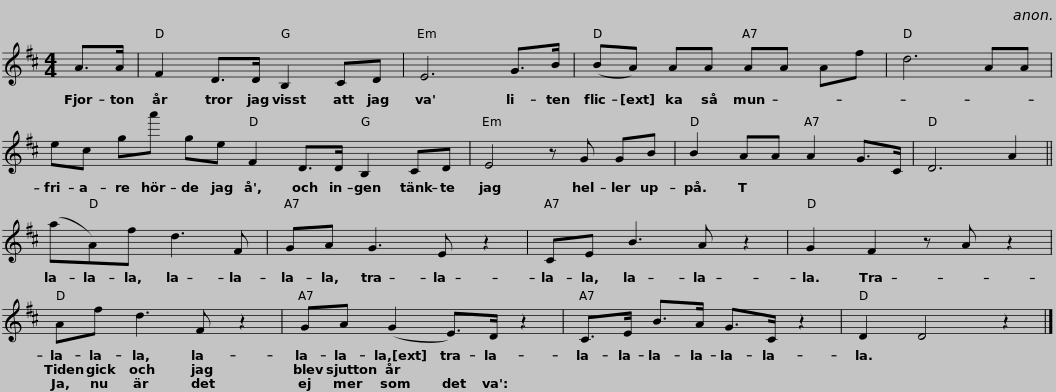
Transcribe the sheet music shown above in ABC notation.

X:1
L:1/8
M:4/4
I:linebreak $
K:D
V:1 treble
V:1
 A>A | F2 D>D B,2 CD | E6 G>B | (BA) AA AA Af | d6 AA |$ %5
 ec ga' ge F2 D>D B,2 CD |$ E4 z G GB | B2 AA A2 G>C | D6 A2 || (aA)f d3 F | %10
 GA G3 E z2 | CE B3 A z2 |$ G2 F2 z A z2 | Af d3 F z2 | GA (G2 E>)D z2 | %15
 C>E B>A G>C z2 | D2 D4 z2 |] %17
